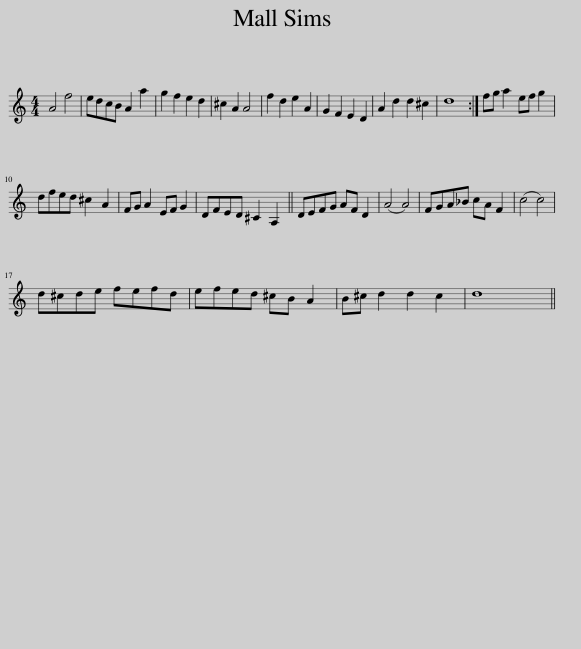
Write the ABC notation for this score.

X:1
L:1/8
M:4/4
I:linebreak $
K:C
V:1 treble
V:1
 A4 f4 | edcB A2 a2 | g2 f2 e2 d2 | ^c2 A2 A4 | f2 d2 e2 A2 | %5
 G2 F2 E2 D2 | A2 d2 d2 ^c2 | d8 :| fg a2 ef g2 |$ dfed ^c2 A2 | %10
 FG A2 EF G2 | DFED ^C2 A,2 || DEFG AF D2 | (A4 A4) | FGA_B cA F2 | %15
 (c4 c4) |$ d^cde fefd | efed ^cB A2 | B^c d2 d2 c2 | d8 || %20
